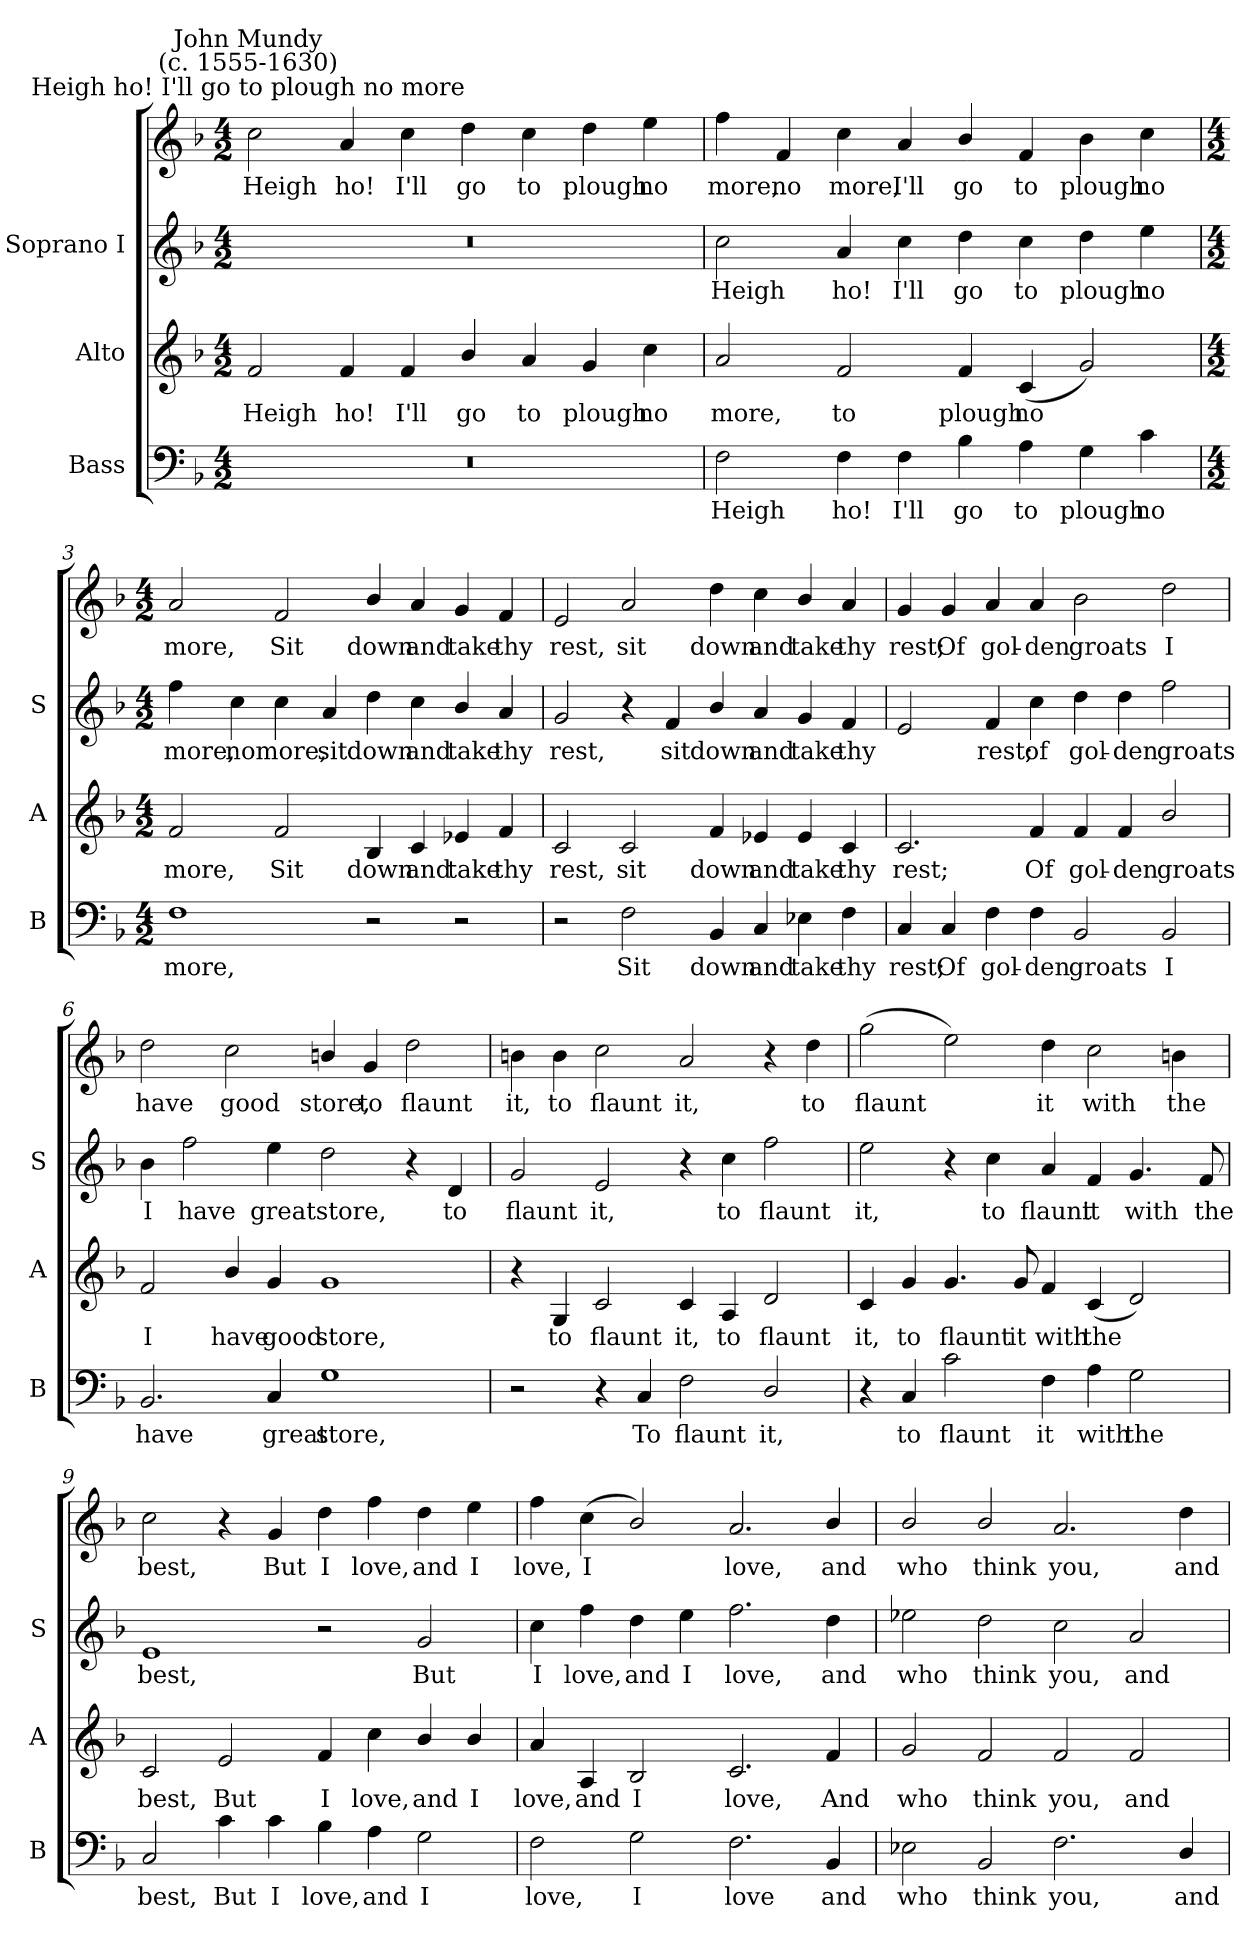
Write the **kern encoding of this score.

**kern	**text	**kern	**text	**kern	**text	**kern	**text
*part3	*part3	*part2	*part2	*part1	*part1	*part1	*part1
*staff4	*staff4	*staff3	*staff3	*staff2	*staff2	*staff1	*staff1
*I"Bass	*	*I"Alto	*	*I"Soprano I	*	*	*
*I'B	*	*I'A	*	*I'S	*	*	*
*clefF4	*	*clefG2	*	*clefG2	*	*clefG2	*
*k[b-]	*	*k[b-]	*	*k[b-]	*	*k[b-]	*
*F:	*	*F:	*	*F:	*	*F:	*
*M4/2	*	*M4/2	*	*M4/2	*	*M4/2	*
=1	=1	=1	=1	=1	=1	=1	=1
!	!	!	!	!	!	!LO:TX:a:cj:t=Heigh ho! I'll go to plough no more	!
!	!	!	!	!	!	!LO:TX:a:cj:t=John Mundy\n(c. 1555-1630)	!
!	!	!	!LO:LY:b	!	!	!	!LO:LY:b
0r	.	2f	Heigh	0r	.	2cc	Heigh
!	!	!	!LO:LY:b	!	!	!	!LO:LY:b
.	.	4f	ho!	.	.	4a	ho!
!	!	!	!LO:LY:b	!	!	!	!LO:LY:b
.	.	4f	I'll	.	.	4cc	I'll
!	!	!	!LO:LY:b	!	!	!	!LO:LY:b
.	.	4b-/	go	.	.	4dd	go
!	!	!	!LO:LY:b	!	!	!	!LO:LY:b
.	.	4a	to	.	.	4cc	to
!	!	!	!LO:LY:b	!	!	!	!LO:LY:b
.	.	4g	plough	.	.	4dd	plough
!	!	!	!LO:LY:b	!	!	!	!LO:LY:b
.	.	4cc	no	.	.	4ee	no
=2	=2	=2	=2	=2	=2	=2	=2
!	!LO:LY:b	!	!LO:LY:b	!	!LO:LY:b	!	!LO:LY:b
2F	Heigh	2a	more,	2cc	Heigh	4ff	more,
!	!	!	!	!	!	!	!LO:LY:b
.	.	.	.	.	.	4f	no
!	!LO:LY:b	!	!LO:LY:b	!	!LO:LY:b	!	!LO:LY:b
4F	ho!	2f	to	4a	ho!	4cc	more,
!	!LO:LY:b	!	!	!	!LO:LY:b	!	!LO:LY:b
4F	I'll	.	.	4cc	I'll	4a	I'll
!	!LO:LY:b	!	!LO:LY:b	!	!LO:LY:b	!	!LO:LY:b
4B-	go	4f	plough	4dd	go	4b-/	go
!	!LO:LY:b	!	!LO:LY:b	!	!LO:LY:b	!	!LO:LY:b
4A	to	(<4c	no	4cc	to	4f	to
!	!LO:LY:b	!	!	!	!LO:LY:b	!	!LO:LY:b
4G	plough	2g)	.	4dd	plough	4b-	plough
!	!LO:LY:b	!	!	!	!LO:LY:b	!	!LO:LY:b
4c	no	.	.	4ee	no	4cc	no
!!LO:LB:g=z
=3	=3	=3	=3	=3	=3	=3	=3
*M4/2	*	*M4/2	*	*M4/2	*	*M4/2	*
!	!LO:LY:b	!	!LO:LY:b	!	!LO:LY:b	!	!LO:LY:b
1F	more,	2f	more,	4ff	more,	2a	more,
!	!	!	!	!	!LO:LY:b	!	!
.	.	.	.	4cc	no	.	.
!	!	!	!LO:LY:b	!	!LO:LY:b	!	!LO:LY:b
.	.	2f	Sit	4cc	more,	2f	Sit
!	!	!	!	!	!LO:LY:b	!	!
.	.	.	.	4a	sit	.	.
!	!	!	!LO:LY:b	!	!LO:LY:b	!	!LO:LY:b
2r	.	4B-	down	4dd	down	4b-/	down
!	!	!	!LO:LY:b	!	!LO:LY:b	!	!LO:LY:b
.	.	4c	and	4cc	and	4a	and
!	!	!	!LO:LY:b	!	!LO:LY:b	!	!LO:LY:b
2r	.	4e-X	take	4b-/	take	4g	take
!	!	!	!LO:LY:b	!	!LO:LY:b	!	!LO:LY:b
.	.	4f	thy	4a	thy	4f	thy
=4	=4	=4	=4	=4	=4	=4	=4
!	!	!	!LO:LY:b	!	!LO:LY:b	!	!LO:LY:b
2r	.	2c	rest,	2g	rest,	2e	rest,
!	!LO:LY:b	!	!LO:LY:b	!	!	!	!LO:LY:b
2F	Sit	2c	sit	4r	.	2a	sit
!	!	!	!	!	!LO:LY:b	!	!
.	.	.	.	4f	sit	.	.
!	!LO:LY:b	!	!LO:LY:b	!	!LO:LY:b	!	!LO:LY:b
4BB-	down	4f	down	4b-/	down	4dd	down
!	!LO:LY:b	!	!LO:LY:b	!	!LO:LY:b	!	!LO:LY:b
4C	and	4e-X	and	4a	and	4cc	and
!	!LO:LY:b	!	!LO:LY:b	!	!LO:LY:b	!	!LO:LY:b
4E-X	take	4e-	take	4g	take	4b-/	take
!	!LO:LY:b	!	!LO:LY:b	!	!LO:LY:b	!	!LO:LY:b
4F	thy	4c	thy	4f	thy	4a	thy
=5	=5	=5	=5	=5	=5	=5	=5
!	!LO:LY:b	!	!LO:LY:b	!	!	!	!LO:LY:b
4C	rest;	2.c	rest;	2e	.	4g	rest;
!	!LO:LY:b	!	!	!	!	!	!LO:LY:b
4C	Of	.	.	.	.	4g	Of
!	!LO:LY:b	!	!	!	!LO:LY:b	!	!LO:LY:b
4F	gol-	.	.	4f	rest;	4a	gol-
!	!LO:LY:b	!	!LO:LY:b	!	!LO:LY:b	!	!LO:LY:b
4F	-den	4f	Of	4cc	of	4a	-den
!	!LO:LY:b	!	!LO:LY:b	!	!LO:LY:b	!	!LO:LY:b
2BB-	groats	4f	gol-	4dd	gol-	2b-	groats
!	!	!	!LO:LY:b	!	!LO:LY:b	!	!
.	.	4f	-den	4dd	-den	.	.
!	!LO:LY:b	!	!LO:LY:b	!	!LO:LY:b	!	!LO:LY:b
2BB-	I	2b-/	groats	2ff	groats	2dd	I
!!LO:LB:g=z
=6	=6	=6	=6	=6	=6	=6	=6
!	!LO:LY:b	!	!LO:LY:b	!	!LO:LY:b	!	!LO:LY:b
2.BB-	have	2f	I	4b-	I	2dd	have
!	!	!	!	!	!LO:LY:b	!	!
.	.	.	.	2ff	have	.	.
!	!	!	!LO:LY:b	!	!	!	!LO:LY:b
.	.	4b-/	have	.	.	2cc	good
!	!LO:LY:b	!	!LO:LY:b	!	!LO:LY:b	!	!
4C	great	4g	good	4ee	great	.	.
!	!LO:LY:b	!	!LO:LY:b	!	!LO:LY:b	!	!LO:LY:b
1G	store,	1g	store,	2dd	store,	4bn/	store,
!	!	!	!	!	!	!	!LO:LY:b
.	.	.	.	.	.	4g	to
!	!	!	!	!	!	!	!LO:LY:b
.	.	.	.	4r	.	2dd	flaunt
!	!	!	!	!	!LO:LY:b	!	!
.	.	.	.	4d	to	.	.
=7	=7	=7	=7	=7	=7	=7	=7
!	!	!	!	!	!LO:LY:b	!	!LO:LY:b
2r	.	4r	.	2g	flaunt	4bn	it,
!	!	!	!LO:LY:b	!	!	!	!LO:LY:b
.	.	4G	to	.	.	4b	to
!	!	!	!LO:LY:b	!	!LO:LY:b	!	!LO:LY:b
4r	.	2c	flaunt	2e	it,	2cc	flaunt
!	!LO:LY:b	!	!	!	!	!	!
4C	To	.	.	.	.	.	.
!	!LO:LY:b	!	!LO:LY:b	!	!	!	!LO:LY:b
2F	flaunt	4c	it,	4r	.	2a	it,
!	!	!	!LO:LY:b	!	!LO:LY:b	!	!
.	.	4A	to	4cc	to	.	.
!	!LO:LY:b	!	!LO:LY:b	!	!LO:LY:b	!	!
2D/	it,	2d	flaunt	2ff	flaunt	4r	.
!	!	!	!	!	!	!	!LO:LY:b
.	.	.	.	.	.	4dd	to
=8	=8	=8	=8	=8	=8	=8	=8
!	!	!	!LO:LY:b	!	!LO:LY:b	!	!LO:LY:b
4r	.	4c	it,	2ee	it,	(>2gg	flaunt
!	!LO:LY:b	!	!LO:LY:b	!	!	!	!
4C	to	4g	to	.	.	.	.
!	!LO:LY:b	!	!LO:LY:b	!	!	!	!
2c	flaunt	4.g	flaunt	4r	.	2ee)	.
!	!	!	!	!	!LO:LY:b	!	!
.	.	.	.	4cc	to	.	.
!	!	!	!LO:LY:b	!	!	!	!
.	.	8g	it	.	.	.	.
!	!LO:LY:b	!	!LO:LY:b	!	!LO:LY:b	!	!LO:LY:b
4F	it	4f	with	4a	flaunt	4dd	it
!	!LO:LY:b	!	!LO:LY:b	!	!LO:LY:b	!	!LO:LY:b
4A	with	(<4c	the	4f	it	2cc	with
!	!LO:LY:b	!	!	!	!LO:LY:b	!	!
2G	the	2d)	.	4.g	with	.	.
!	!	!	!	!	!	!	!LO:LY:b
.	.	.	.	.	.	4bn	the
!	!	!	!	!	!LO:LY:b	!	!
.	.	.	.	8f	the	.	.
!!LO:LB:g=z
=9	=9	=9	=9	=9	=9	=9	=9
!	!LO:LY:b	!	!LO:LY:b	!	!LO:LY:b	!	!LO:LY:b
2C	best,	2c	best,	1e	best,	2cc	best,
!	!LO:LY:b	!	!LO:LY:b	!	!	!	!
4c	But	2e	But	.	.	4r	.
!	!LO:LY:b	!	!	!	!	!	!LO:LY:b
4c	I	.	.	.	.	4g	But
!	!LO:LY:b	!	!LO:LY:b	!	!	!	!LO:LY:b
4B-	love,	4f	I	2r	.	4dd	I
!	!LO:LY:b	!	!LO:LY:b	!	!	!	!LO:LY:b
4A	and	4cc	love,	.	.	4ff	love,
!	!LO:LY:b	!	!LO:LY:b	!	!LO:LY:b	!	!LO:LY:b
2G	I	4b-/	and	2g	But	4dd	and
!	!	!	!LO:LY:b	!	!	!	!LO:LY:b
.	.	4b-/	I	.	.	4ee	I
=10	=10	=10	=10	=10	=10	=10	=10
!	!LO:LY:b	!	!LO:LY:b	!	!LO:LY:b	!	!LO:LY:b
2F	love,	4a	love,	4cc	I	4ff	love,
!	!	!	!LO:LY:b	!	!LO:LY:b	!	!LO:LY:b
.	.	4A	and	4ff	love,	(<4cc	I
!	!LO:LY:b	!	!LO:LY:b	!	!LO:LY:b	!	!
2G	I	2B-	I	4dd	and	2b-/)	.
!	!	!	!	!	!LO:LY:b	!	!
.	.	.	.	4ee	I	.	.
!	!LO:LY:b	!	!LO:LY:b	!	!LO:LY:b	!	!LO:LY:b
2.F	love	2.c	love,	2.ff	love,	2.a	love,
!	!LO:LY:b	!	!LO:LY:b	!	!LO:LY:b	!	!LO:LY:b
4BB-	and	4f	And	4dd	and	4b-/	and
=11	=11	=11	=11	=11	=11	=11	=11
!	!LO:LY:b	!	!LO:LY:b	!	!LO:LY:b	!	!LO:LY:b
2E-X	who	2g	who	2ee-X	who	2b-/	who
!	!LO:LY:b	!	!LO:LY:b	!	!LO:LY:b	!	!LO:LY:b
2BB-	think	2f	think	2dd	think	2b-/	think
!	!LO:LY:b	!	!LO:LY:b	!	!LO:LY:b	!	!LO:LY:b
2.F	you,	2f	you,	2cc	you,	2.a	you,
!	!	!	!LO:LY:b	!	!LO:LY:b	!	!
.	.	2f	and	2a	and	.	.
!	!LO:LY:b	!	!	!	!	!	!LO:LY:b
4D/	and	.	.	.	.	4dd	and
=	=	=	=	=	=	=	=
*-	*-	*-	*-	*-	*-	*-	*-
